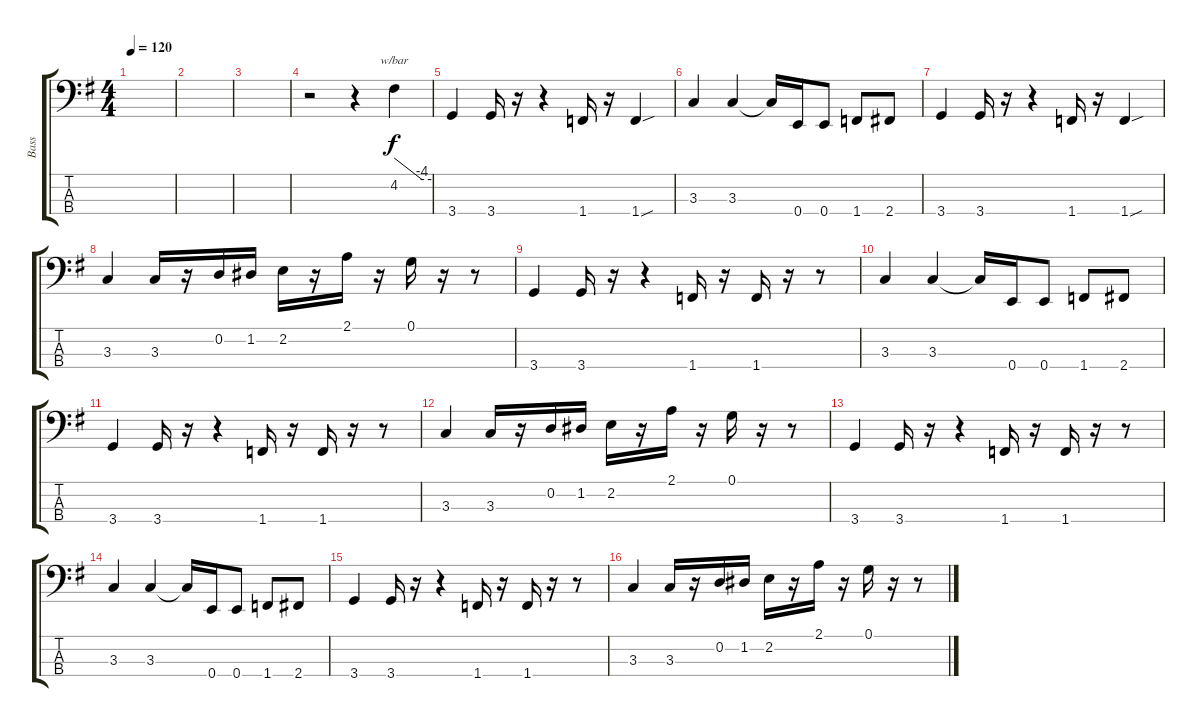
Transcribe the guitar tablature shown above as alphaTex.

\track ("Bass" "Bass") {instrument synthbass1}
\staff {score tabs}
\tuning (G2 D2 A1 E1) {hide}
\ts (4 4)
\tempo 120
\clef f4
\ks g
|
|
|
r.2 r.4 4.2.4{tbe (custom default 0 0 45 -16 60 -16)} |
3.4.4{dy f} 3.4.16 r.16 r.4 1.4.16 r.16 1.4{sou}.4 |
3.3.4 3.3.4 3.3{t}.16 0.4.16 0.4.8 1.4.8 2.4.8 |
3.4.4 3.4.16 r.16 r.4 1.4.16 r.16 1.4{sou}.4 |
3.3.4 3.3.16 r.16 0.2.16 1.2.16 2.2.16 r.16 2.1.16 r.16 0.1.16 r.16 r.8 |
3.4.4 3.4.16 r.16 r.4 1.4.16 r.16 1.4.16 r.16 r.8 |
3.3.4 3.3.4 3.3{t}.16 0.4.16 0.4.8 1.4.8 2.4.8 |
3.4.4 3.4.16 r.16 r.4 1.4.16 r.16 1.4.16 r.16 r.8 |
3.3.4 3.3.16 r.16 0.2.16 1.2.16 2.2.16 r.16 2.1.16 r.16 0.1.16 r.16 r.8 |
3.4.4 3.4.16 r.16 r.4 1.4.16 r.16 1.4.16 r.16 r.8 |
3.3.4 3.3.4 3.3{t}.16 0.4.16 0.4.8 1.4.8 2.4.8 |
3.4.4 3.4.16 r.16 r.4 1.4.16 r.16 1.4.16 r.16 r.8 |
3.3.4 3.3.16 r.16 0.2.16 1.2.16 2.2.16 r.16 2.1.16 r.16 0.1.16 r.16 r.8
